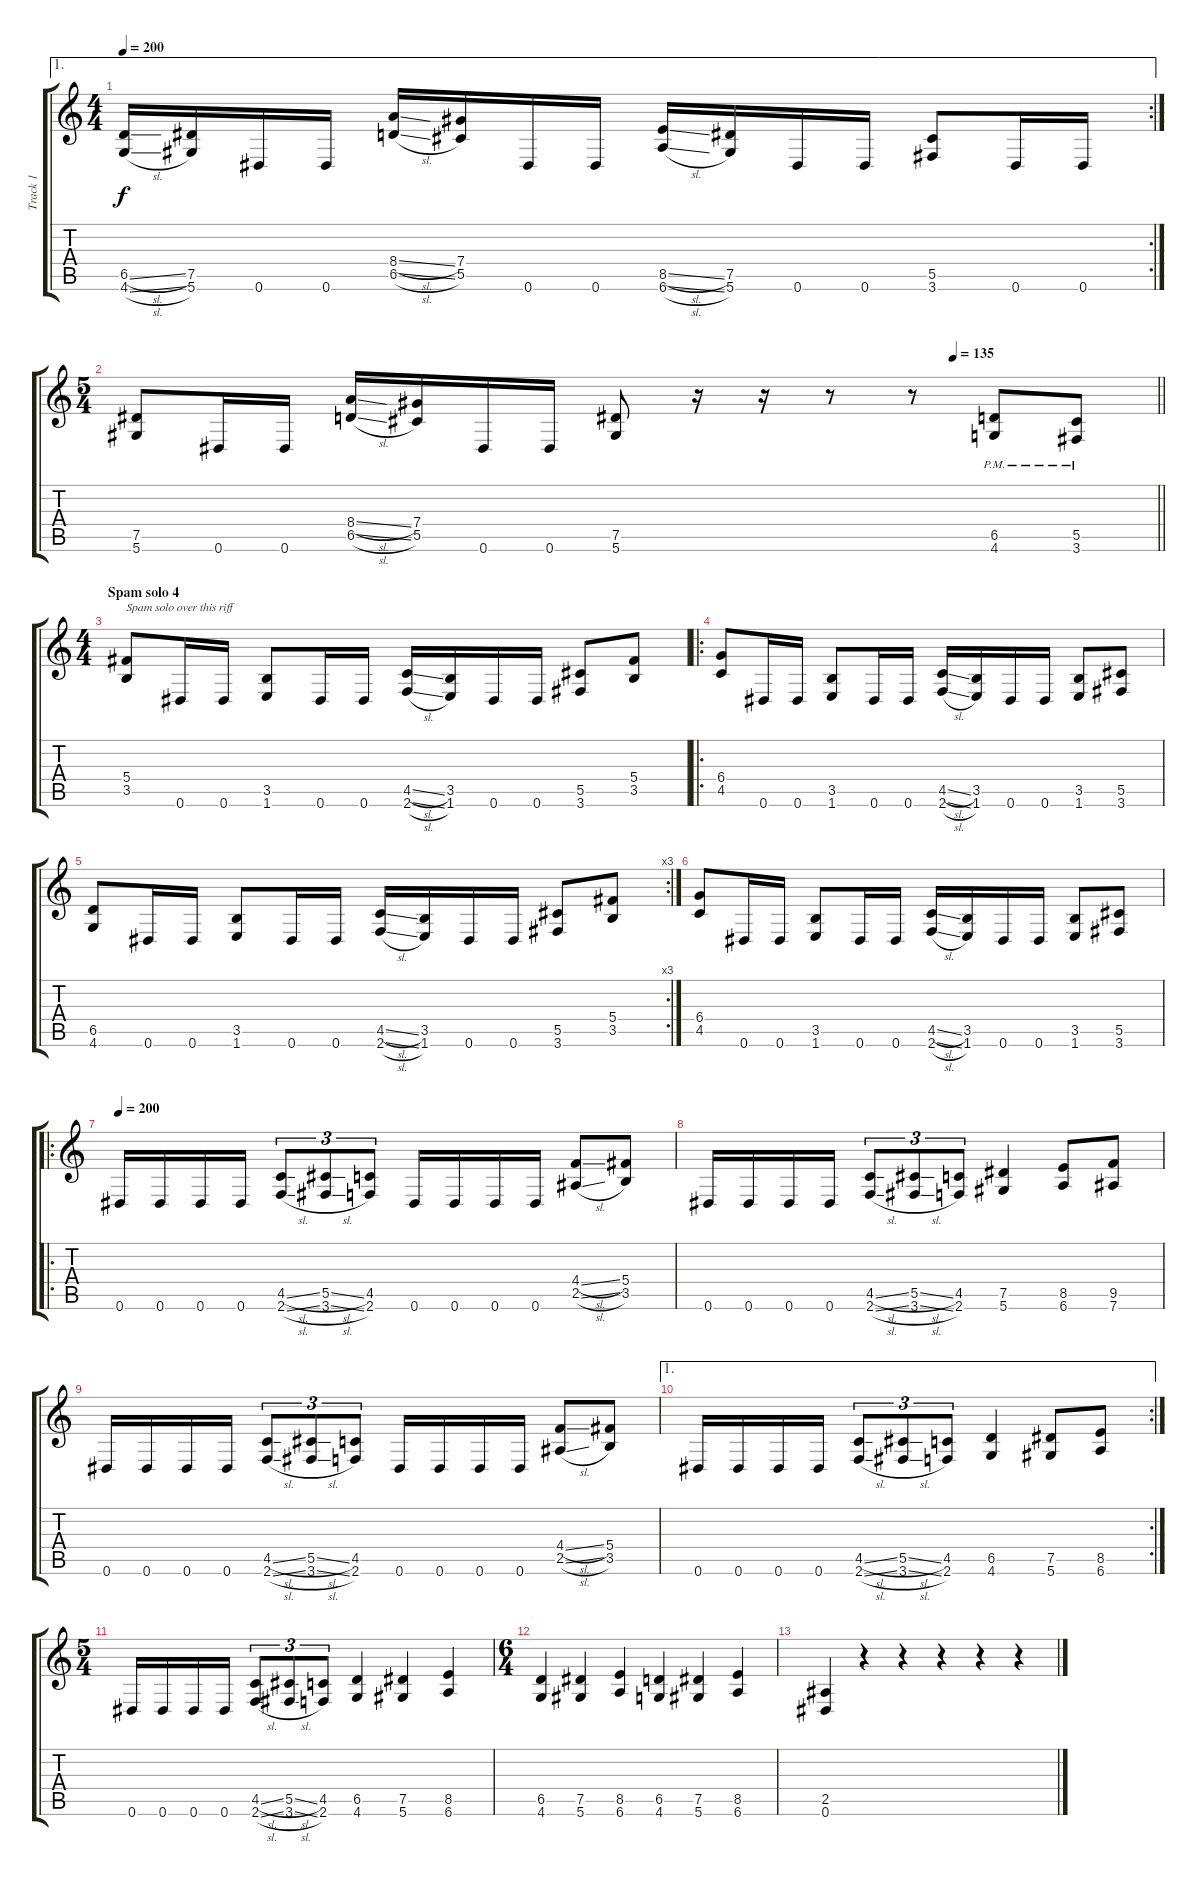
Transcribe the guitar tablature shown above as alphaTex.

\track ("Track 1" "Track 1") {instrument distortionguitar}
\staff {score tabs}
\tuning (Eb4 Bb3 Gb3 Db3 Ab2 Eb2) {hide}
\ae 1
\rc 2
\ts (4 4)
\tempo 200
\clef g2
\ks c
(6.5{sl} 4.6{sl}).16{dy f} (7.5 5.6).16 0.6.16 0.6.16 (8.4{sl} 6.5{sl}).16 (7.4 5.5).16 0.6.16 0.6.16 (8.5{sl} 6.6{sl}).16 (7.5 5.6).16 0.6.16 0.6.16 (5.5 3.6).8 0.6.16 0.6.16 |
\ts (5 4)
\tempo (135 0.8)
\barLineRight lightlight
(7.5 5.6).8 0.6.16 0.6.16 (8.4{sl} 6.5{sl}).16 (7.4 5.5).16 0.6.16 0.6.16 (7.5 5.6).8 r.16 r.16 r.8 r.8 (6.5{pm} 4.6{pm}).8 (5.5{pm} 3.6{pm}).8 |
\ts (4 4)
\section ("" "Spam solo 4")
(5.4 3.5).8{txt "Spam solo over this riff"} 0.6.16 0.6.16 (3.5 1.6).8 0.6.16 0.6.16 (4.5{sl} 2.6{sl}).16 (3.5 1.6).16 0.6.16 0.6.16 (5.5 3.6).8 (5.4 3.5).8 |
\ro
(6.4 4.5).8 0.6.16 0.6.16 (3.5 1.6).8 0.6.16 0.6.16 (4.5{sl} 2.6{sl}).16 (3.5 1.6).16 0.6.16 0.6.16 (3.5 1.6).8 (5.5 3.6).8 |
\rc 3
(6.5 4.6).8 0.6.16 0.6.16 (3.5 1.6).8 0.6.16 0.6.16 (4.5{sl} 2.6{sl}).16 (3.5 1.6).16 0.6.16 0.6.16 (5.5 3.6).8 (5.4 3.5).8 |
(6.4 4.5).8 0.6.16 0.6.16 (3.5 1.6).8 0.6.16 0.6.16 (4.5{sl} 2.6{sl}).16 (3.5 1.6).16 0.6.16 0.6.16 (3.5 1.6).8 (5.5 3.6).8 |
\ro
\tempo 200
0.6.16 0.6.16 0.6.16 0.6.16 (4.5{sl} 2.6{sl}).8{tu (3 2)} (5.5{sl} 3.6{sl}).8{tu (3 2)} (4.5 2.6).8{tu (3 2)} 0.6.16 0.6.16 0.6.16 0.6.16 (4.4{sl} 2.5{sl}).8 (5.4 3.5).8 |
0.6.16 0.6.16 0.6.16 0.6.16 (4.5{sl} 2.6{sl}).8{tu (3 2)} (5.5{sl} 3.6{sl}).8{tu (3 2)} (4.5 2.6).8{tu (3 2)} (7.5 5.6).4 (8.5 6.6).8 (9.5 7.6).8 |
0.6.16 0.6.16 0.6.16 0.6.16 (4.5{sl} 2.6{sl}).8{tu (3 2)} (5.5{sl} 3.6{sl}).8{tu (3 2)} (4.5 2.6).8{tu (3 2)} 0.6.16 0.6.16 0.6.16 0.6.16 (4.4{sl} 2.5{sl}).8 (5.4 3.5).8 |
\ae 1
\rc 2
0.6.16 0.6.16 0.6.16 0.6.16 (4.5{sl} 2.6{sl}).8{tu (3 2)} (5.5{sl} 3.6{sl}).8{tu (3 2)} (4.5 2.6).8{tu (3 2)} (6.5 4.6).4 (7.5 5.6).8 (8.5 6.6).8 |
\ts (5 4)
0.6.16 0.6.16 0.6.16 0.6.16 (4.5{sl} 2.6{sl}).8{tu (3 2)} (5.5{sl} 3.6{sl}).8{tu (3 2)} (4.5 2.6).8{tu (3 2)} (6.5 4.6).4 (7.5 5.6).4 (8.5 6.6).4 |
\ts (6 4)
(6.5 4.6).4 (7.5 5.6).4 (8.5 6.6).4 (6.5 4.6).4 (7.5 5.6).4 (8.5 6.6).4 |
(2.5 0.6).4 r.4 r.4 r.4 r.4 r.4
